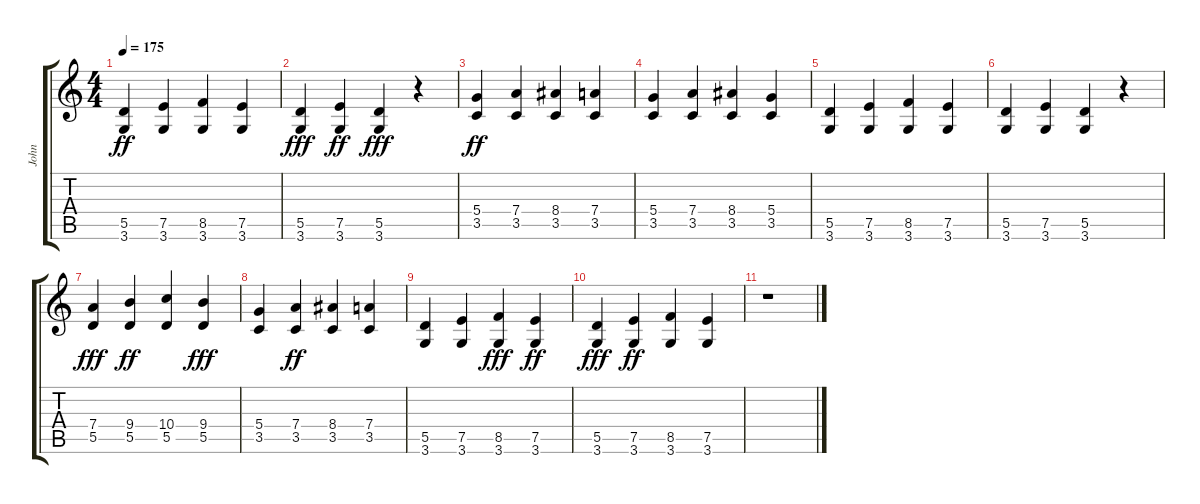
\track ("John" "John") {instrument distortionguitar}
\staff {score tabs}
\tuning (E4 B3 G3 D3 A2 E2) {hide}
\ts (4 4)
\tempo 175
\clef g2
\ks c
(5.5 3.6).4{dy ff volume 10} (7.5 3.6).4{volume 10} (8.5 3.6).4{volume 10} (7.5 3.6).4{volume 9} |
(5.5 3.6).4{dy fff volume 9} (7.5 3.6).4{dy ff volume 9} (5.5 3.6).4{dy fff volume 9} r.4 |
(5.4 3.5).4{dy ff volume 8} (7.4 3.5).4{volume 8} (8.4 3.5).4{volume 8} (7.4 3.5).4{volume 8} |
(5.4 3.5).4{volume 7} (7.4 3.5).4{volume 7} (8.4 3.5).4{volume 7} (5.4 3.5).4{volume 7} |
(5.5 3.6).4{volume 6} (7.5 3.6).4{volume 6} (8.5 3.6).4{volume 6} (7.5 3.6).4{volume 6} |
(5.5 3.6).4{volume 6} (7.5 3.6).4{volume 5} (5.5 3.6).4{volume 5} r.4 |
(7.4 5.5).4{dy fff volume 5} (9.4 5.5).4{dy ff volume 4} (10.4 5.5).4{volume 4} (9.4 5.5).4{dy fff volume 4} |
(5.4 3.5).4{volume 4} (7.4 3.5).4{dy ff volume 4} (8.4 3.5).4{volume 3} (7.4 3.5).4{volume 3} |
(5.5 3.6).4{volume 3} (7.5 3.6).4{volume 3} (8.5 3.6).4{dy fff volume 2} (7.5 3.6).4{dy ff volume 2} |
(5.5 3.6).4{dy fff volume 2} (7.5 3.6).4{dy ff volume 2} (8.5 3.6).4{volume 1} (7.5 3.6).4{volume 1} |
r.1
